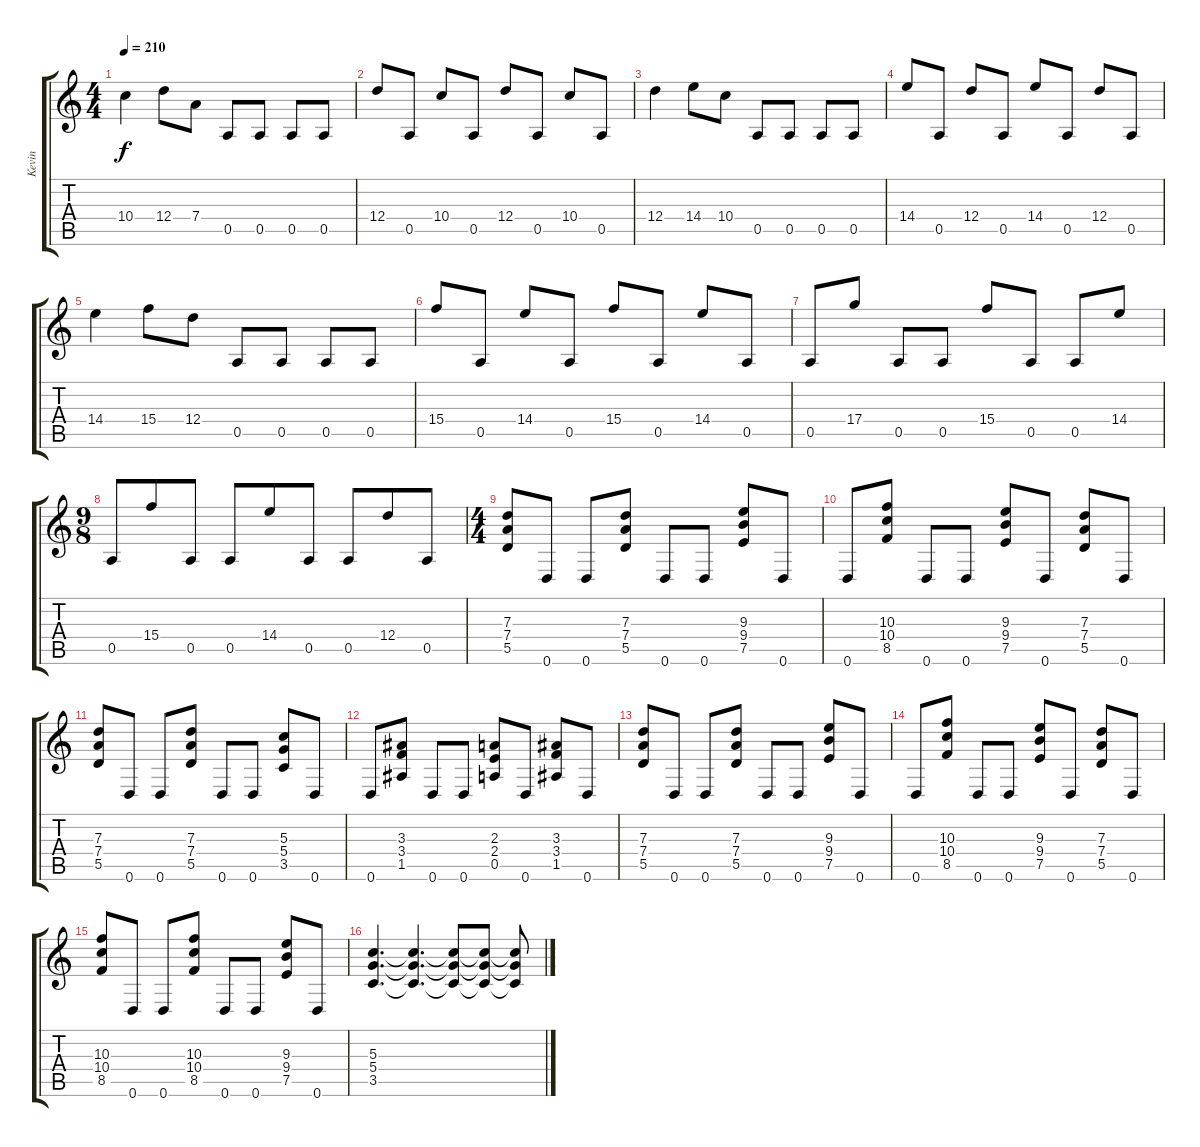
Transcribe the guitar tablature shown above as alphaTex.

\track ("Kevin" "Kevin") {instrument distortionguitar}
\staff {score tabs}
\tuning (E4 B3 G3 D3 A2 D2) {hide}
\ts (4 4)
\tempo 210
\clef g2
\ks c
10.4.4{dy f} 12.4.8 7.4.8 0.5.8 0.5.8 0.5.8 0.5.8 |
12.4.8 0.5.8 10.4.8 0.5.8 12.4.8 0.5.8 10.4.8 0.5.8 |
12.4.4 14.4.8 10.4.8 0.5.8 0.5.8 0.5.8 0.5.8 |
14.4.8 0.5.8 12.4.8 0.5.8 14.4.8 0.5.8 12.4.8 0.5.8 |
14.4.4 15.4.8 12.4.8 0.5.8 0.5.8 0.5.8 0.5.8 |
15.4.8 0.5.8 14.4.8 0.5.8 15.4.8 0.5.8 14.4.8 0.5.8 |
0.5.8 17.4.8 0.5.8 0.5.8 15.4.8 0.5.8 0.5.8 14.4.8 |
\ts (9 8)
0.5.8 15.4.8 0.5.8 0.5.8 14.4.8 0.5.8 0.5.8 12.4.8 0.5.8 |
\ts (4 4)
(7.3 7.4 5.5).8 0.6.8 0.6.8 (7.3 7.4 5.5).8 0.6.8 0.6.8 (9.3 9.4 7.5).8 0.6.8 |
0.6.8 (10.3 10.4 8.5).8 0.6.8 0.6.8 (9.3 9.4 7.5).8 0.6.8 (7.3 7.4 5.5).8 0.6.8 |
(7.3 7.4 5.5).8 0.6.8 0.6.8 (7.3 7.4 5.5).8 0.6.8 0.6.8 (5.3 5.4 3.5).8 0.6.8 |
0.6.8 (3.3 3.4 1.5).8 0.6.8 0.6.8 (2.3 2.4 0.5).8 0.6.8 (3.3 3.4 1.5).8 0.6.8 |
(7.3 7.4 5.5).8 0.6.8 0.6.8 (7.3 7.4 5.5).8 0.6.8 0.6.8 (9.3 9.4 7.5).8 0.6.8 |
0.6.8 (10.3 10.4 8.5).8 0.6.8 0.6.8 (9.3 9.4 7.5).8 0.6.8 (7.3 7.4 5.5).8 0.6.8 |
(10.3 10.4 8.5).8 0.6.8 0.6.8 (10.3 10.4 8.5).8 0.6.8 0.6.8 (9.3 9.4 7.5).8 0.6.8 |
(5.3 5.4 3.5).4{d} (5.3{t} 5.4{t} 3.5{t}).4{d} (5.3{t} 5.4{t} 3.5{t}).8 (5.3{t} 5.4{t} 3.5{t}).8 (5.3{t} 5.4{t} 3.5{t}).8
